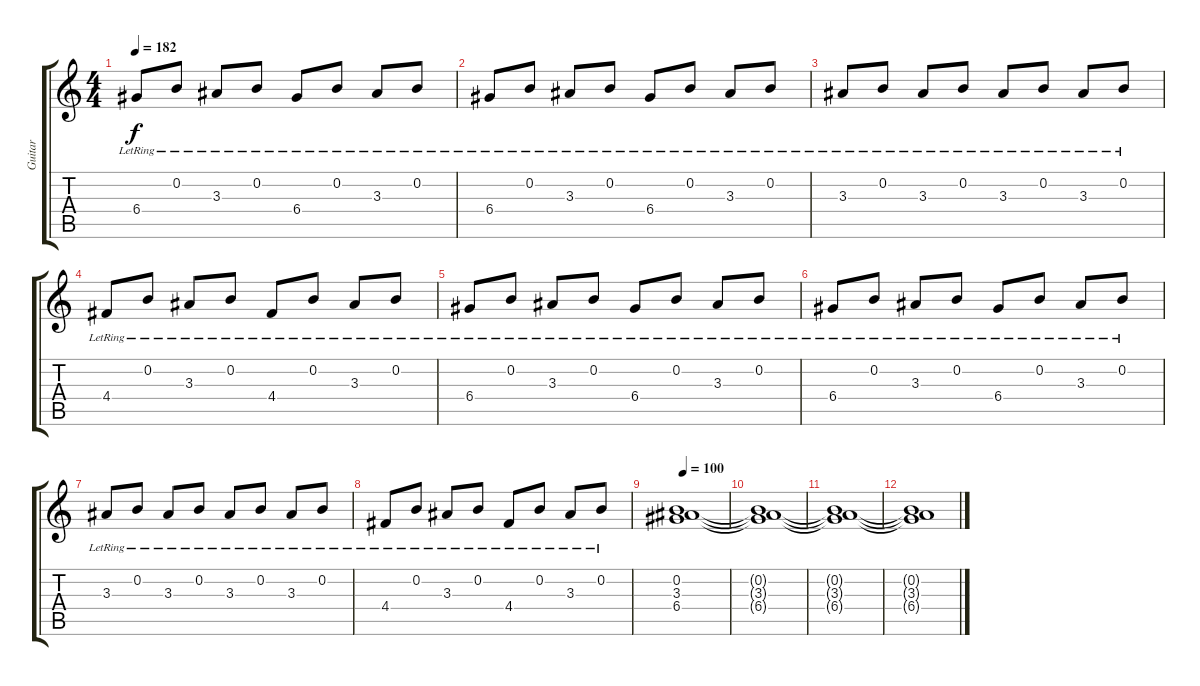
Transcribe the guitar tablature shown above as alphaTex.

\track ("Guitar" "Guitar") {instrument electricguitarclean}
\staff {score tabs}
\tuning (E4 B3 G3 D3 A2 E2) {hide}
\ts (4 4)
\tempo 182
\clef g2
\ks c
6.4{lr}.8{dy f} 0.2{lr}.8 3.3{lr}.8 0.2{lr}.8 6.4{lr}.8 0.2{lr}.8 3.3{lr}.8 0.2{lr}.8 |
6.4{lr}.8 0.2{lr}.8 3.3{lr}.8 0.2{lr}.8 6.4{lr}.8 0.2{lr}.8 3.3{lr}.8 0.2{lr}.8 |
3.3{lr}.8 0.2{lr}.8 3.3{lr}.8 0.2{lr}.8 3.3{lr}.8 0.2{lr}.8 3.3{lr}.8 0.2{lr}.8 |
4.4{lr}.8 0.2{lr}.8 3.3{lr}.8 0.2{lr}.8 4.4{lr}.8 0.2{lr}.8 3.3{lr}.8 0.2{lr}.8 |
6.4{lr}.8 0.2{lr}.8 3.3{lr}.8 0.2{lr}.8 6.4{lr}.8 0.2{lr}.8 3.3{lr}.8 0.2{lr}.8 |
6.4{lr}.8 0.2{lr}.8 3.3{lr}.8 0.2{lr}.8 6.4{lr}.8 0.2{lr}.8 3.3{lr}.8 0.2{lr}.8 |
3.3{lr}.8 0.2{lr}.8 3.3{lr}.8 0.2{lr}.8 3.3{lr}.8 0.2{lr}.8 3.3{lr}.8 0.2{lr}.8 |
4.4{lr}.8 0.2{lr}.8 3.3{lr}.8 0.2{lr}.8 4.4{lr}.8 0.2{lr}.8 3.3{lr}.8 0.2{lr}.8 |
\tempo 100
(0.2 3.3 6.4).1 |
(0.2{t} 3.3{t} 6.4{t}).1 |
(0.2{t} 3.3{t} 6.4{t}).1 |
(0.2{t} 3.3{t} 6.4{t}).1
